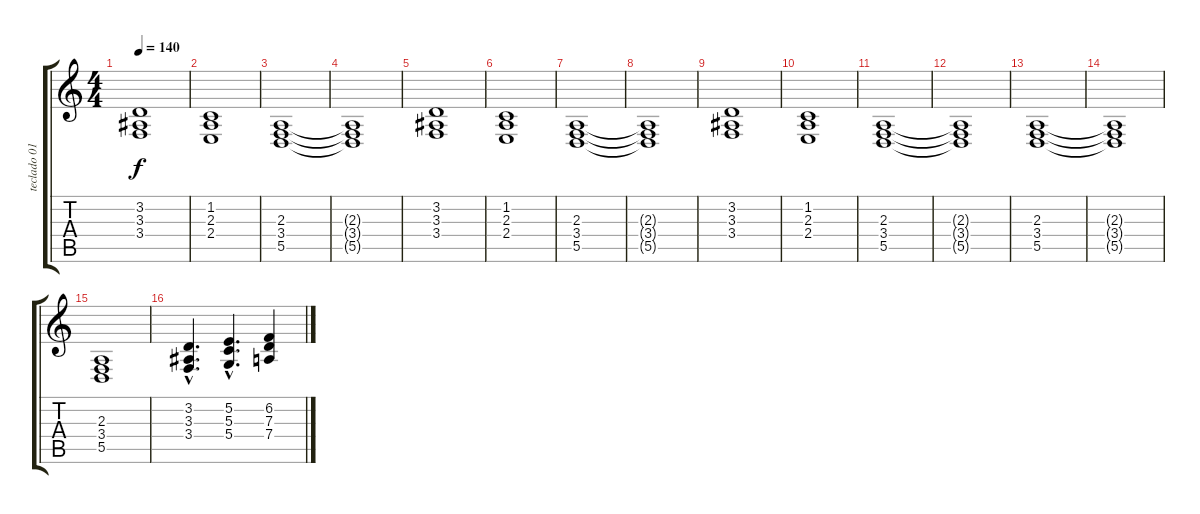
\track ("teclado 01" "teclado 01") {instrument stringensemble1}
\staff {score tabs}
\tuning (E4 B3 G3 D3 A2 E2) {hide}
\ts (4 4)
\tempo 140
\clef g2
\ks c
(3.2 3.3 3.4).1{dy f} |
(1.2 2.3 2.4).1 |
(2.3 3.4 5.5).1 |
(2.3{t} 3.4{t} 5.5{t}).1 |
(3.2 3.3 3.4).1 |
(1.2 2.3 2.4).1 |
(2.3 3.4 5.5).1 |
(2.3{t} 3.4{t} 5.5{t}).1 |
(3.2 3.3 3.4).1 |
(1.2 2.3 2.4).1 |
(2.3 3.4 5.5).1 |
(2.3{t} 3.4{t} 5.5{t}).1 |
(2.3 3.4 5.5).1 |
(2.3{t} 3.4{t} 5.5{t}).1 |
(2.3 3.4 5.5).1 |
(3.2{hac} 3.3{hac} 3.4{hac}).4{d} (5.2{hac} 5.3{hac} 5.4{hac}).4{d} (6.2 7.3 7.4).4
